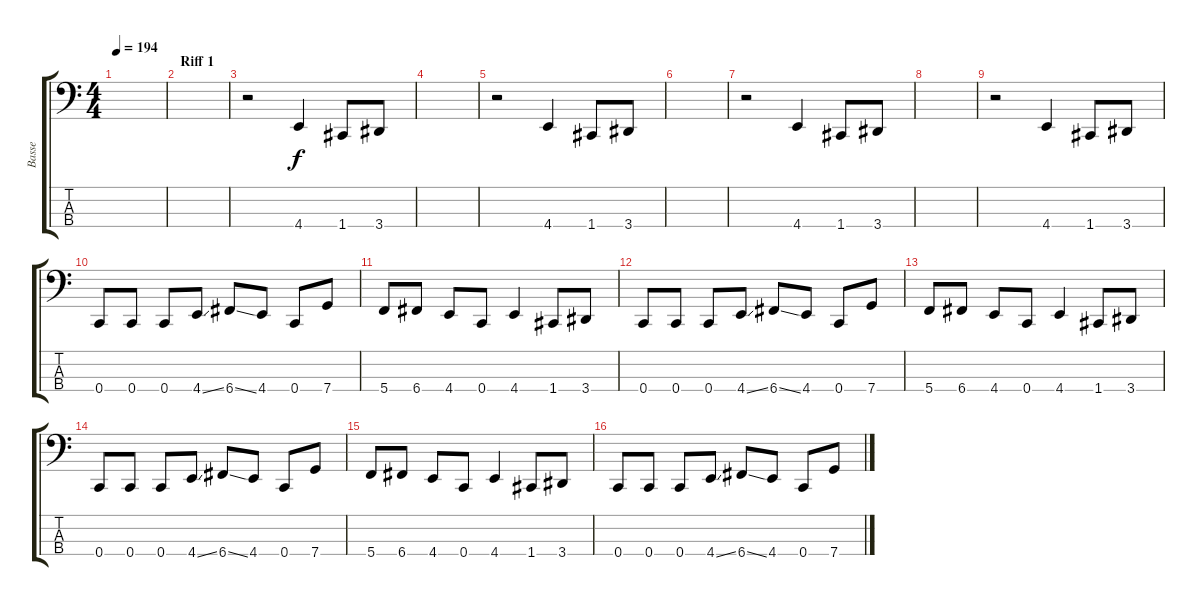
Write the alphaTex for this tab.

\track ("Basse" "Basse") {instrument electricbassfinger}
\staff {score tabs}
\tuning (F2 C2 G1 C1) {hide}
\ts (4 4)
\tempo 194
\clef f4
\ks c
|
\section ("" "Riff 1")
|
r.2 4.4.4 1.4.8 3.4.8 |
|
r.2 4.4.4 1.4.8 3.4.8 |
|
r.2 4.4.4 1.4.8 3.4.8 |
|
r.2 4.4.4 1.4.8 3.4.8 |
0.4.8 0.4.8 0.4.8 4.4{ss}.8 6.4{ss}.8 4.4.8 0.4.8 7.4.8 |
5.4.8 6.4.8 4.4.8 0.4.8 4.4.4 1.4.8 3.4.8 |
0.4.8 0.4.8 0.4.8 4.4{ss}.8 6.4{ss}.8 4.4.8 0.4.8 7.4.8 |
5.4.8 6.4.8 4.4.8 0.4.8 4.4.4 1.4.8 3.4.8 |
0.4.8 0.4.8 0.4.8 4.4{ss}.8 6.4{ss}.8 4.4.8 0.4.8 7.4.8 |
5.4.8 6.4.8 4.4.8 0.4.8 4.4.4 1.4.8 3.4.8 |
0.4.8 0.4.8 0.4.8 4.4{ss}.8 6.4{ss}.8 4.4.8 0.4.8 7.4.8
